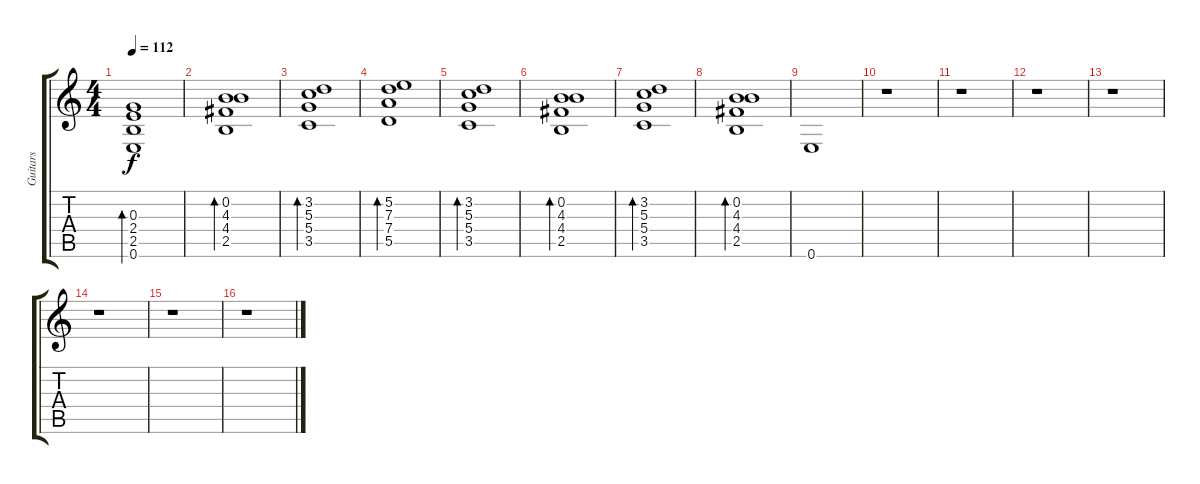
\track ("Guitars" "Guitars") {instrument distortionguitar}
\staff {score tabs}
\tuning (E4 B3 G3 D3 A2 E2) {hide}
\ts (4 4)
\tempo 112
\clef g2
\ks c
(0.3 2.4 2.5 0.6).1{bd 240 dy f} |
(0.2 4.3 4.4 2.5).1{bd 240} |
(3.2 5.3 5.4 3.5).1{bd 240} |
(5.2 7.3 7.4 5.5).1{bd 240} |
(3.2 5.3 5.4 3.5).1{bd 240} |
(0.2 4.3 4.4 2.5).1{bd 240} |
(3.2 5.3 5.4 3.5).1{bd 240} |
(0.2 4.3 4.4 2.5).1{bd 240} |
0.6.1 |
r.1 |
r.1 |
r.1 |
r.1 |
r.1 |
r.1 |
r.1
